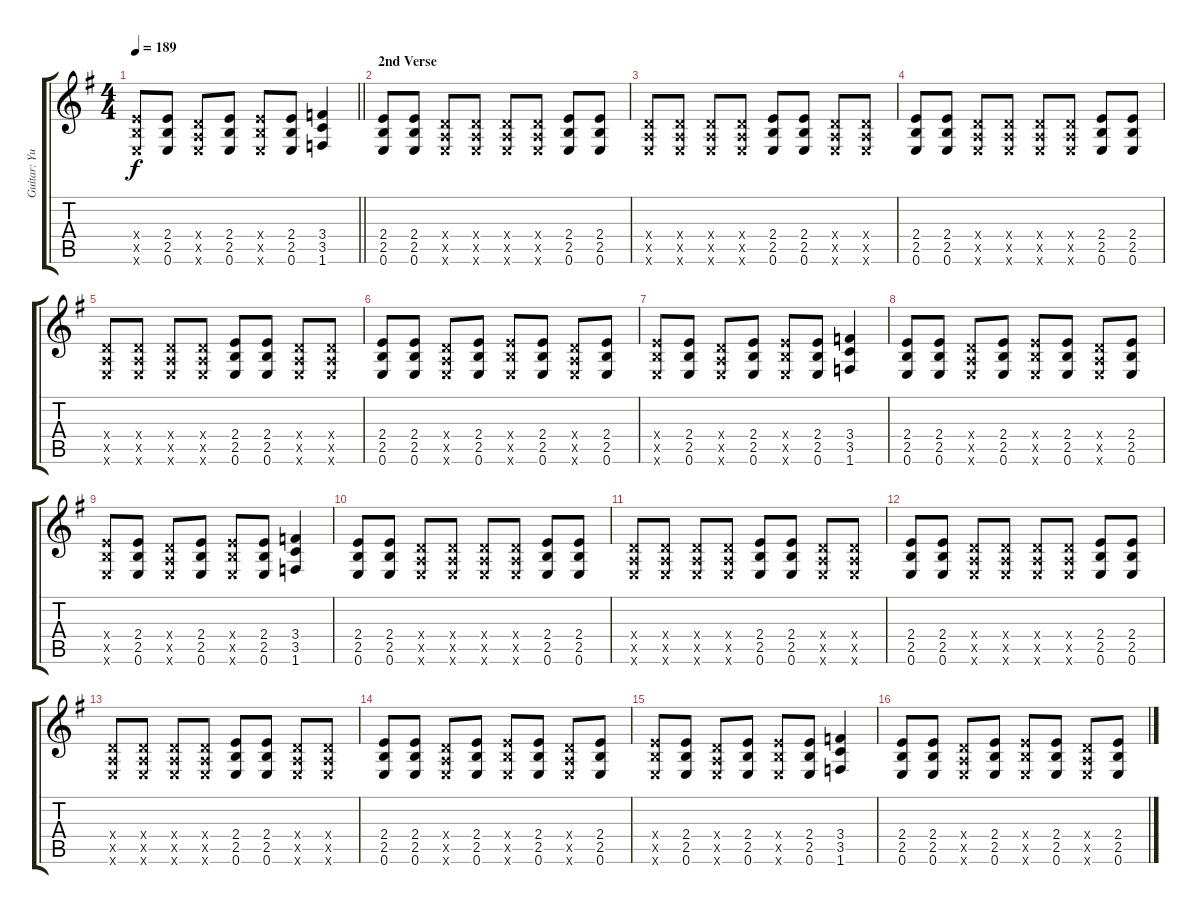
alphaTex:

\track ("Guitar: Yui Hirasawa" "Guitar: Yu") {instrument overdrivenguitar}
\staff {score tabs}
\tuning (E4 B3 G3 D3 A2 E2) {hide}
\ts (4 4)
\tempo 189
\clef g2
\barLineRight lightlight
\ks g
(2.4{x} 2.5{x} 0.6{x}).8{dy f} (2.4 2.5 0.6).8 (0.4{x} 0.5{x} 0.6{x}).8 (2.4 2.5 0.6).8 (2.4{x} 2.5{x} 0.6{x}).8 (2.4 2.5 0.6).8 (3.4 3.5 1.6).4 |
\section ("" "2nd Verse")
(2.4 2.5 0.6).8 (2.4 2.5 0.6).8 (0.4{x} 0.5{x} 0.6{x}).8 (0.4{x} 0.5{x} 0.6{x}).8 (0.4{x} 0.5{x} 0.6{x}).8 (0.4{x} 0.5{x} 0.6{x}).8 (2.4 2.5 0.6).8 (2.4 2.5 0.6).8 |
(0.4{x} 0.5{x} 0.6{x}).8 (0.4{x} 0.5{x} 0.6{x}).8 (0.4{x} 0.5{x} 0.6{x}).8 (0.4{x} 0.5{x} 0.6{x}).8 (2.4 2.5 0.6).8 (2.4 2.5 0.6).8 (0.4{x} 0.5{x} 0.6{x}).8 (0.4{x} 0.5{x} 0.6{x}).8 |
(2.4 2.5 0.6).8 (2.4 2.5 0.6).8 (0.4{x} 0.5{x} 0.6{x}).8 (0.4{x} 0.5{x} 0.6{x}).8 (0.4{x} 0.5{x} 0.6{x}).8 (0.4{x} 0.5{x} 0.6{x}).8 (2.4 2.5 0.6).8 (2.4 2.5 0.6).8 |
(0.4{x} 0.5{x} 0.6{x}).8 (0.4{x} 0.5{x} 0.6{x}).8 (0.4{x} 0.5{x} 0.6{x}).8 (0.4{x} 0.5{x} 0.6{x}).8 (2.4 2.5 0.6).8 (2.4 2.5 0.6).8 (0.4{x} 0.5{x} 0.6{x}).8 (0.4{x} 0.5{x} 0.6{x}).8 |
(2.4 2.5 0.6).8 (2.4 2.5 0.6).8 (0.4{x} 0.5{x} 0.6{x}).8 (2.4 2.5 0.6).8 (2.4{x} 2.5{x} 0.6{x}).8 (2.4 2.5 0.6).8 (0.4{x} 0.5{x} 0.6{x}).8 (2.4 2.5 0.6).8 |
(2.4{x} 2.5{x} 0.6{x}).8 (2.4 2.5 0.6).8 (0.4{x} 0.5{x} 0.6{x}).8 (2.4 2.5 0.6).8 (2.4{x} 2.5{x} 0.6{x}).8 (2.4 2.5 0.6).8 (3.4 3.5 1.6).4 |
(2.4 2.5 0.6).8 (2.4 2.5 0.6).8 (0.4{x} 0.5{x} 0.6{x}).8 (2.4 2.5 0.6).8 (2.4{x} 2.5{x} 0.6{x}).8 (2.4 2.5 0.6).8 (0.4{x} 0.5{x} 0.6{x}).8 (2.4 2.5 0.6).8 |
(2.4{x} 2.5{x} 0.6{x}).8 (2.4 2.5 0.6).8 (0.4{x} 0.5{x} 0.6{x}).8 (2.4 2.5 0.6).8 (2.4{x} 2.5{x} 0.6{x}).8 (2.4 2.5 0.6).8 (3.4 3.5 1.6).4 |
(2.4 2.5 0.6).8 (2.4 2.5 0.6).8 (0.4{x} 0.5{x} 0.6{x}).8 (0.4{x} 0.5{x} 0.6{x}).8 (0.4{x} 0.5{x} 0.6{x}).8 (0.4{x} 0.5{x} 0.6{x}).8 (2.4 2.5 0.6).8 (2.4 2.5 0.6).8 |
(0.4{x} 0.5{x} 0.6{x}).8 (0.4{x} 0.5{x} 0.6{x}).8 (0.4{x} 0.5{x} 0.6{x}).8 (0.4{x} 0.5{x} 0.6{x}).8 (2.4 2.5 0.6).8 (2.4 2.5 0.6).8 (0.4{x} 0.5{x} 0.6{x}).8 (0.4{x} 0.5{x} 0.6{x}).8 |
(2.4 2.5 0.6).8 (2.4 2.5 0.6).8 (0.4{x} 0.5{x} 0.6{x}).8 (0.4{x} 0.5{x} 0.6{x}).8 (0.4{x} 0.5{x} 0.6{x}).8 (0.4{x} 0.5{x} 0.6{x}).8 (2.4 2.5 0.6).8 (2.4 2.5 0.6).8 |
(0.4{x} 0.5{x} 0.6{x}).8 (0.4{x} 0.5{x} 0.6{x}).8 (0.4{x} 0.5{x} 0.6{x}).8 (0.4{x} 0.5{x} 0.6{x}).8 (2.4 2.5 0.6).8 (2.4 2.5 0.6).8 (0.4{x} 0.5{x} 0.6{x}).8 (0.4{x} 0.5{x} 0.6{x}).8 |
(2.4 2.5 0.6).8 (2.4 2.5 0.6).8 (0.4{x} 0.5{x} 0.6{x}).8 (2.4 2.5 0.6).8 (2.4{x} 2.5{x} 0.6{x}).8 (2.4 2.5 0.6).8 (0.4{x} 0.5{x} 0.6{x}).8 (2.4 2.5 0.6).8 |
(2.4{x} 2.5{x} 0.6{x}).8 (2.4 2.5 0.6).8 (0.4{x} 0.5{x} 0.6{x}).8 (2.4 2.5 0.6).8 (2.4{x} 2.5{x} 0.6{x}).8 (2.4 2.5 0.6).8 (3.4 3.5 1.6).4 |
(2.4 2.5 0.6).8 (2.4 2.5 0.6).8 (0.4{x} 0.5{x} 0.6{x}).8 (2.4 2.5 0.6).8 (2.4{x} 2.5{x} 0.6{x}).8 (2.4 2.5 0.6).8 (0.4{x} 0.5{x} 0.6{x}).8 (2.4 2.5 0.6).8
